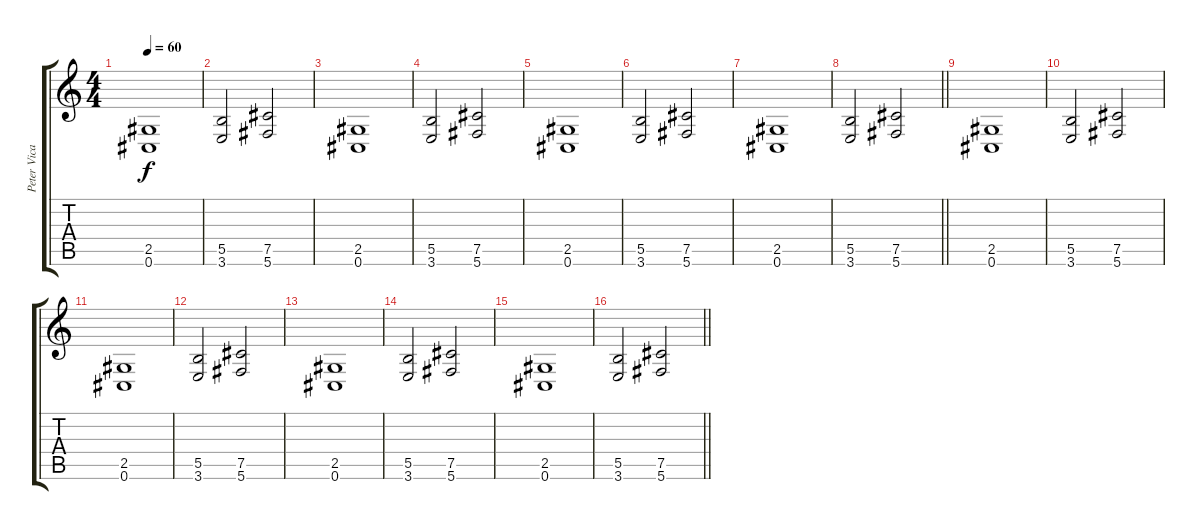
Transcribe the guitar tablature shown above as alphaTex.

\track ("Peter Vicar" "Peter Vica") {instrument distortionguitar}
\staff {score tabs}
\tuning (Db4 Ab3 E3 B2 Gb2 Db2) {hide}
\ts (4 4)
\tempo 60
\clef g2
\ks c
(2.5 0.6).1{dy f} |
(5.5 3.6).2 (7.5 5.6).2 |
(2.5 0.6).1 |
(5.5 3.6).2 (7.5 5.6).2 |
(2.5 0.6).1 |
(5.5 3.6).2 (7.5 5.6).2 |
(2.5 0.6).1 |
\barLineRight lightlight
(5.5 3.6).2 (7.5 5.6).2 |
(2.5 0.6).1 |
(5.5 3.6).2 (7.5 5.6).2 |
(2.5 0.6).1 |
(5.5 3.6).2 (7.5 5.6).2 |
(2.5 0.6).1 |
(5.5 3.6).2 (7.5 5.6).2 |
(2.5 0.6).1 |
\barLineRight lightlight
(5.5 3.6).2 (7.5 5.6).2
